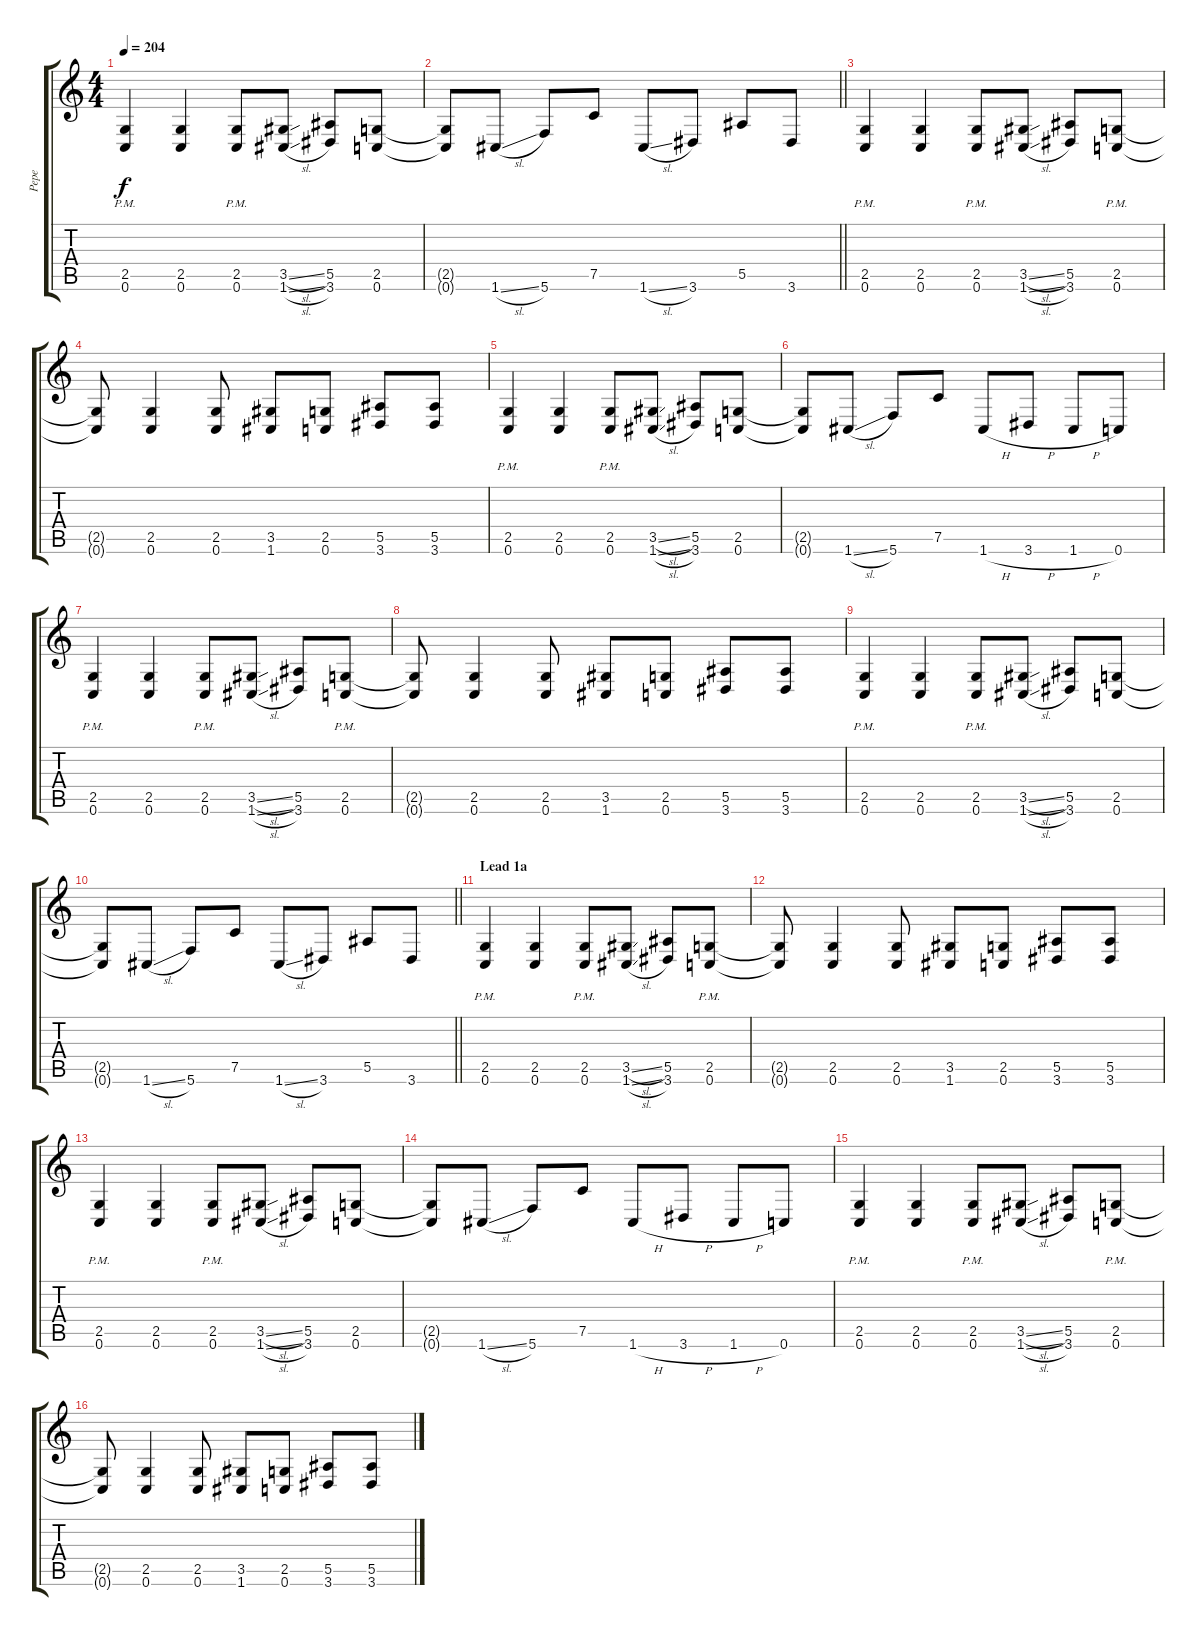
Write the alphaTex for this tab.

\track ("Pepe" "Pepe") {instrument overdrivenguitar}
\staff {score tabs}
\tuning (C4 G3 Eb3 Bb2 F2 C2) {hide}
\ts (4 4)
\tempo 204
\clef g2
\ks c
(2.5{pm} 0.6{pm}).4{dy f} (2.5 0.6).4 (2.5{pm} 0.6).8 (3.5{sl} 1.6{sl}).8 (5.5 3.6).8 (2.5 0.6).8 |
\barLineRight lightlight
(2.5{t} 0.6{t}).8 1.6{sl}.8 5.6.8 7.5.8 1.6{sl}.8 3.6.8 5.5.8 3.6.8 |
(2.5{pm} 0.6{pm}).4 (2.5 0.6).4 (2.5{pm} 0.6{pm}).8 (3.5{sl} 1.6{sl}).8 (5.5 3.6).8 (2.5{pm} 0.6{pm}).8 |
(2.5{t} 0.6{t}).8 (2.5 0.6).4 (2.5 0.6).8 (3.5 1.6).8 (2.5 0.6).8 (5.5 3.6).8 (5.5 3.6).8 |
(2.5{pm} 0.6{pm}).4 (2.5 0.6).4 (2.5{pm} 0.6).8 (3.5{sl} 1.6{sl}).8 (5.5 3.6).8 (2.5 0.6).8 |
(2.5{t} 0.6{t}).8 1.6{sl}.8 5.6.8 7.5.8 1.6{h}.8 3.6{h}.8 1.6{h}.8 0.6.8 |
(2.5{pm} 0.6{pm}).4 (2.5 0.6).4 (2.5{pm} 0.6{pm}).8 (3.5{sl} 1.6{sl}).8 (5.5 3.6).8 (2.5{pm} 0.6{pm}).8 |
(2.5{t} 0.6{t}).8 (2.5 0.6).4 (2.5 0.6).8 (3.5 1.6).8 (2.5 0.6).8 (5.5 3.6).8 (5.5 3.6).8 |
(2.5{pm} 0.6{pm}).4 (2.5 0.6).4 (2.5{pm} 0.6).8 (3.5{sl} 1.6{sl}).8 (5.5 3.6).8 (2.5 0.6).8 |
\barLineRight lightlight
(2.5{t} 0.6{t}).8 1.6{sl}.8 5.6.8 7.5.8 1.6{sl}.8 3.6.8 5.5.8 3.6.8 |
\section ("" "Lead 1a")
(2.5{pm} 0.6{pm}).4 (2.5 0.6).4 (2.5{pm} 0.6{pm}).8 (3.5{sl} 1.6{sl}).8 (5.5 3.6).8 (2.5{pm} 0.6{pm}).8 |
(2.5{t} 0.6{t}).8 (2.5 0.6).4 (2.5 0.6).8 (3.5 1.6).8 (2.5 0.6).8 (5.5 3.6).8 (5.5 3.6).8 |
(2.5{pm} 0.6{pm}).4 (2.5 0.6).4 (2.5{pm} 0.6).8 (3.5{sl} 1.6{sl}).8 (5.5 3.6).8 (2.5 0.6).8 |
(2.5{t} 0.6{t}).8 1.6{sl}.8 5.6.8 7.5.8 1.6{h}.8 3.6{h}.8 1.6{h}.8 0.6.8 |
(2.5{pm} 0.6{pm}).4 (2.5 0.6).4 (2.5{pm} 0.6{pm}).8 (3.5{sl} 1.6{sl}).8 (5.5 3.6).8 (2.5{pm} 0.6{pm}).8 |
(2.5{t} 0.6{t}).8 (2.5 0.6).4 (2.5 0.6).8 (3.5 1.6).8 (2.5 0.6).8 (5.5 3.6).8 (5.5 3.6).8
